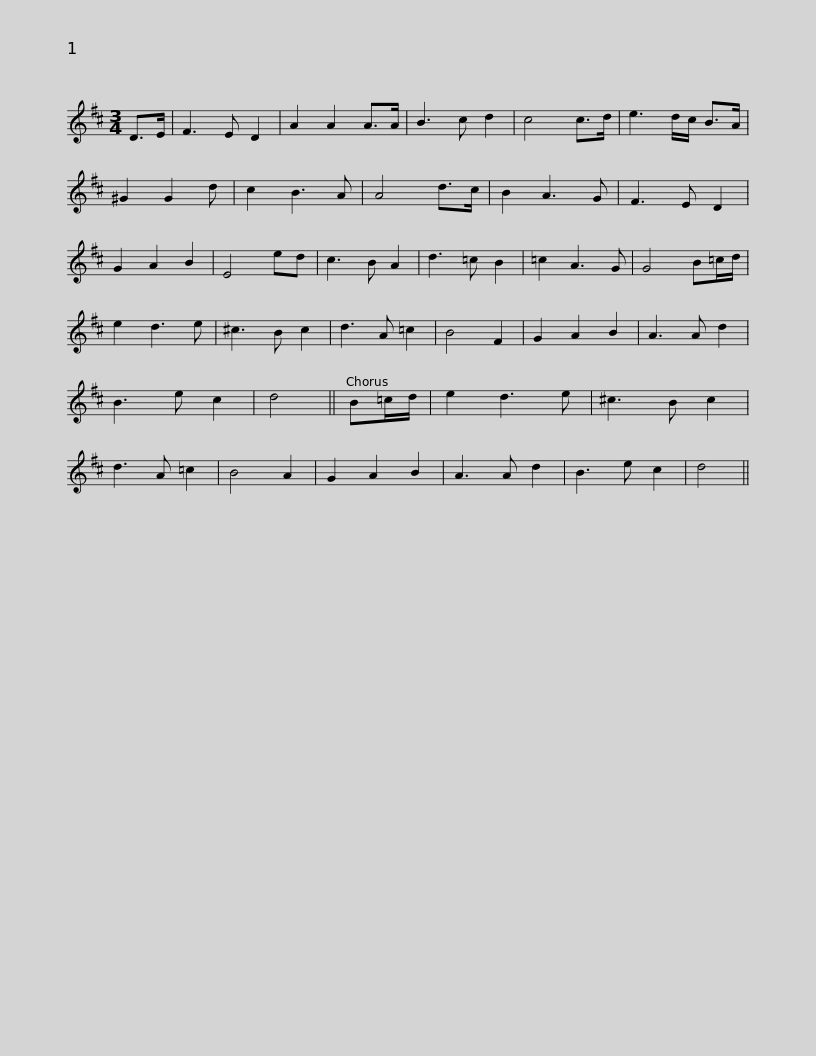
X:1
L:1/8
M:3/4
I:linebreak $
K:D
V:1 treble
V:1
 D>E | F3 E D2 | A2 A2 A>A | B3 c d2 | c4 c>d | %5
 e3 d/c/ B>A | ^G2 G2 d | c2 B3 A | A4 d>c | B2 A3 G |$ %10
 F3 E D2 | G2 A2 B2 | E4 ed | c3 B A2 | d3 =c B2 | %15
 =c2 A3 G | G4 B=c/d/ | e2 d3 e | ^c3 B c2 | d3 A =c2 | %20
 B4 F2 |$ G2 A2 B2 | A3 A d2 | B3 e c2 | d4 || %25
 B=c/d/ | e2 d3 e | ^c3 B c2 | d3 A =c2 | B4 A2 | %30
 G2 A2 B2 | A3 A d2 | B3 e c2 |$ d4 || %34
